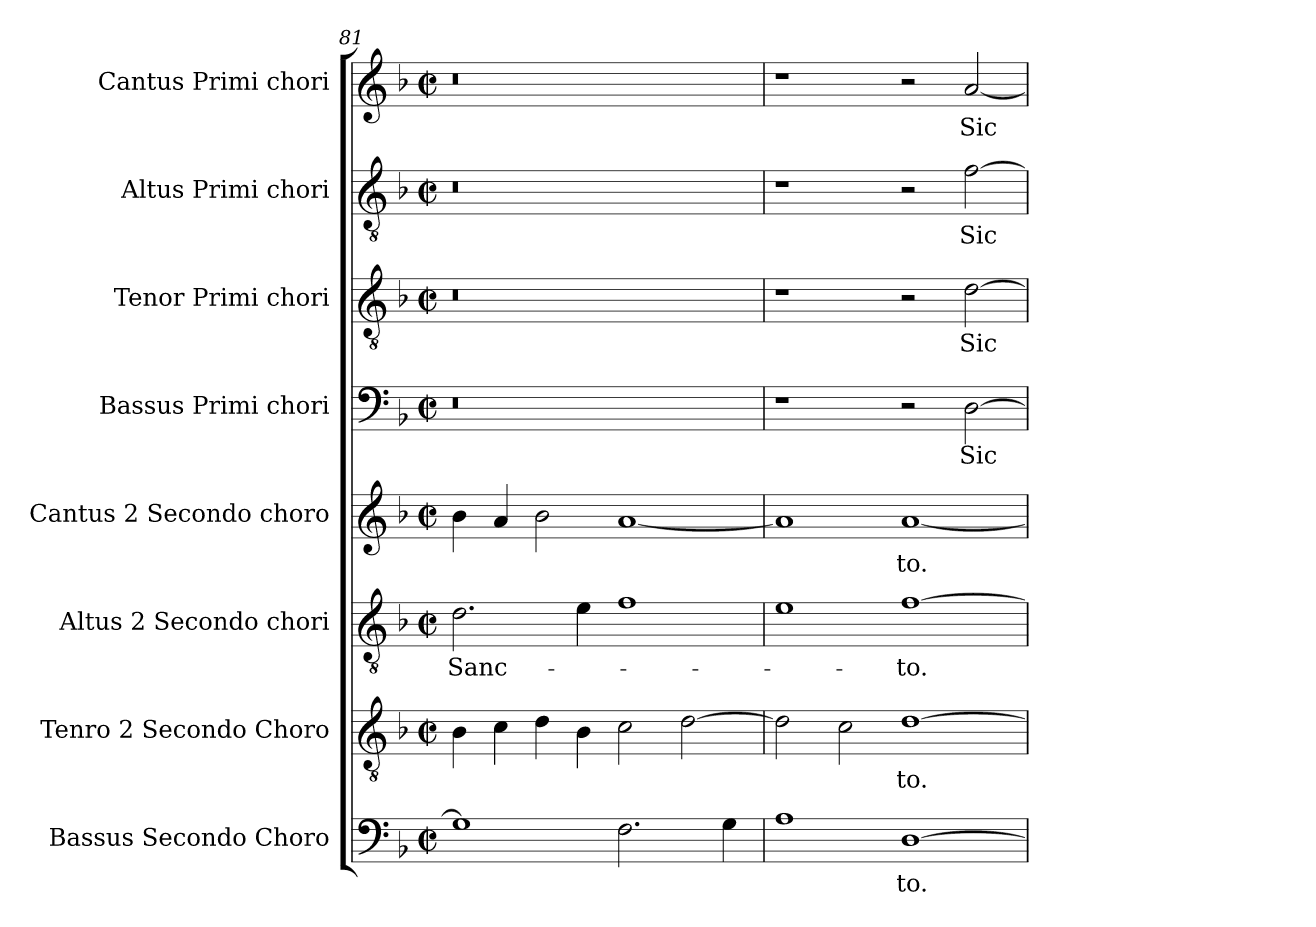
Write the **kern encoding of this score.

**kern	**text	**kern	**text	**kern	**text	**kern	**text	**kern	**text	**kern	**text	**kern	**text	**kern	**text
*part8	*part8	*part7	*part7	*part6	*part6	*part5	*part5	*part4	*part4	*part3	*part3	*part2	*part2	*part1	*part1
*staff8	*staff8	*staff7	*staff7	*staff6	*staff6	*staff5	*staff5	*staff4	*staff4	*staff3	*staff3	*staff2	*staff2	*staff1	*staff1
*I"Bassus  Secondo Choro	*	*I"Tenro 2  Secondo Choro	*	*I"Altus 2  Secondo chori	*	*I"Cantus 2  Secondo choro	*	*I"Bassus  Primi chori	*	*I"Tenor  Primi chori	*	*I"Altus  Primi chori	*	*I"Cantus  Primi chori	*
*I'Ch	*	*I'Ch	*	*I'Ch	*	*I'Ch	*	*I'Ch	*	*I'Ch	*	*I'Ch	*	*I'Ch	*
*clefF4	*	*clefGv2	*	*clefGv2	*	*clefG2	*	*clefF4	*	*clefGv2	*	*clefGv2	*	*clefG2	*
*k[b-]	*	*k[b-]	*	*k[b-]	*	*k[b-]	*	*k[b-]	*	*k[b-]	*	*k[b-]	*	*k[b-]	*
*F:	*	*F:	*	*F:	*	*F:	*	*F:	*	*F:	*	*F:	*	*F:	*
*M2/2	*	*M2/2	*	*M2/2	*	*M2/2	*	*M2/2	*	*M2/2	*	*M2/2	*	*M2/2	*
*met(c|)	*	*met(c|)	*	*met(c|)	*	*met(c|)	*	*met(c|)	*	*met(c|)	*	*met(c|)	*	*met(c|)	*
=81	=81	=81	=81	=81	=81	=81	=81	=81	=81	=81	=81	=81	=81	=81	=81
!	!	!	!	!	!LO:LY:b:cj	!	!	!	!	!	!	!	!	!	!
1G]	.	4B-\	.	2.d\	Sanc-	4b-\	.	0r	.	0r	.	0r	.	0r	.
.	.	4c\	.	.	.	4a/	.	.	.	.	.	.	.	.	.
.	.	4d\	.	.	.	2b-\	.	.	.	.	.	.	.	.	.
.	.	4B-\	.	4e\	.	.	.	.	.	.	.	.	.	.	.
2.F\	.	2c\	.	1f	.	[>1a	.	.	.	.	.	.	.	.	.
.	.	[>2d\	.	.	.	.	.	.	.	.	.	.	.	.	.
4G\	.	.	.	.	.	.	.	.	.	.	.	.	.	.	.
!!LO:LB:g=z
=82	=82	=82	=82	=82	=82	=82	=82	=82	=82	=82	=82	=82	=82	=82	=82
1A	.	2d\]	.	1e	.	1a]	.	1r	.	1r	.	1r	.	1r	.
.	.	2c\	.	.	.	.	.	.	.	.	.	.	.	.	.
!	!LO:LY:b:cj	!	!LO:LY:b:cj	!	!LO:LY:b:cj	!	!LO:LY:b:cj	!	!	!	!	!	!	!	!
[>1D	-to.	[>1d	-to.	[>1f	-to.	[<1a	-to.	2r	.	2r	.	2r	.	2r	.
!	!	!	!	!	!	!	!	!	!LO:LY:b:cj	!	!LO:LY:b:cj	!	!LO:LY:b:cj	!	!LO:LY:b:cj
.	.	.	.	.	.	.	.	[>2D\	Sic-	[>2d\	Sic-	[>2f\	Sic-	[<2a/	Sic-
=	=	=	=	=	=	=	=	=	=	=	=	=	=	=	=
*-	*-	*-	*-	*-	*-	*-	*-	*-	*-	*-	*-	*-	*-	*-	*-
